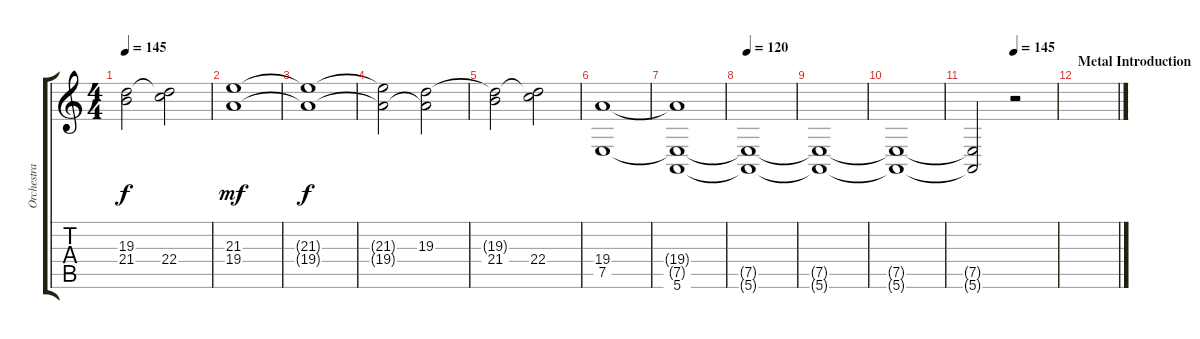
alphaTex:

\track ("Orchestra - Strings" "Orchestra ") {instrument stringensemble2}
\staff {score tabs}
\tuning (E4 B3 G3 D3 A2 E2) {hide}
\ts (4 4)
\tempo 145
\clef g2
\ks c
(19.3{t} 21.4).2{dy f} (19.3{t} 22.4).2 |
(21.3 19.4).1{dy mf} |
(21.3{t} 19.4{t}).1{dy f} |
(21.3{t} 19.4{t}).2 (19.3 19.4{t}).2 |
(19.3{t} 21.4).2 (19.3{t} 22.4).2 |
(19.4 7.5).1{volume 7} |
(19.4{t} 7.5{t} 5.6).1 |
\tempo 120
(7.5{t} 5.6{t}).1 |
(7.5{t} 5.6{t}).1{volume 6} |
(7.5{t} 5.6{t}).1 |
\tempo (145 0.5)
(7.5{t} 5.6{t}).2 r.2 |
\section ("" "Metal Introduction")
